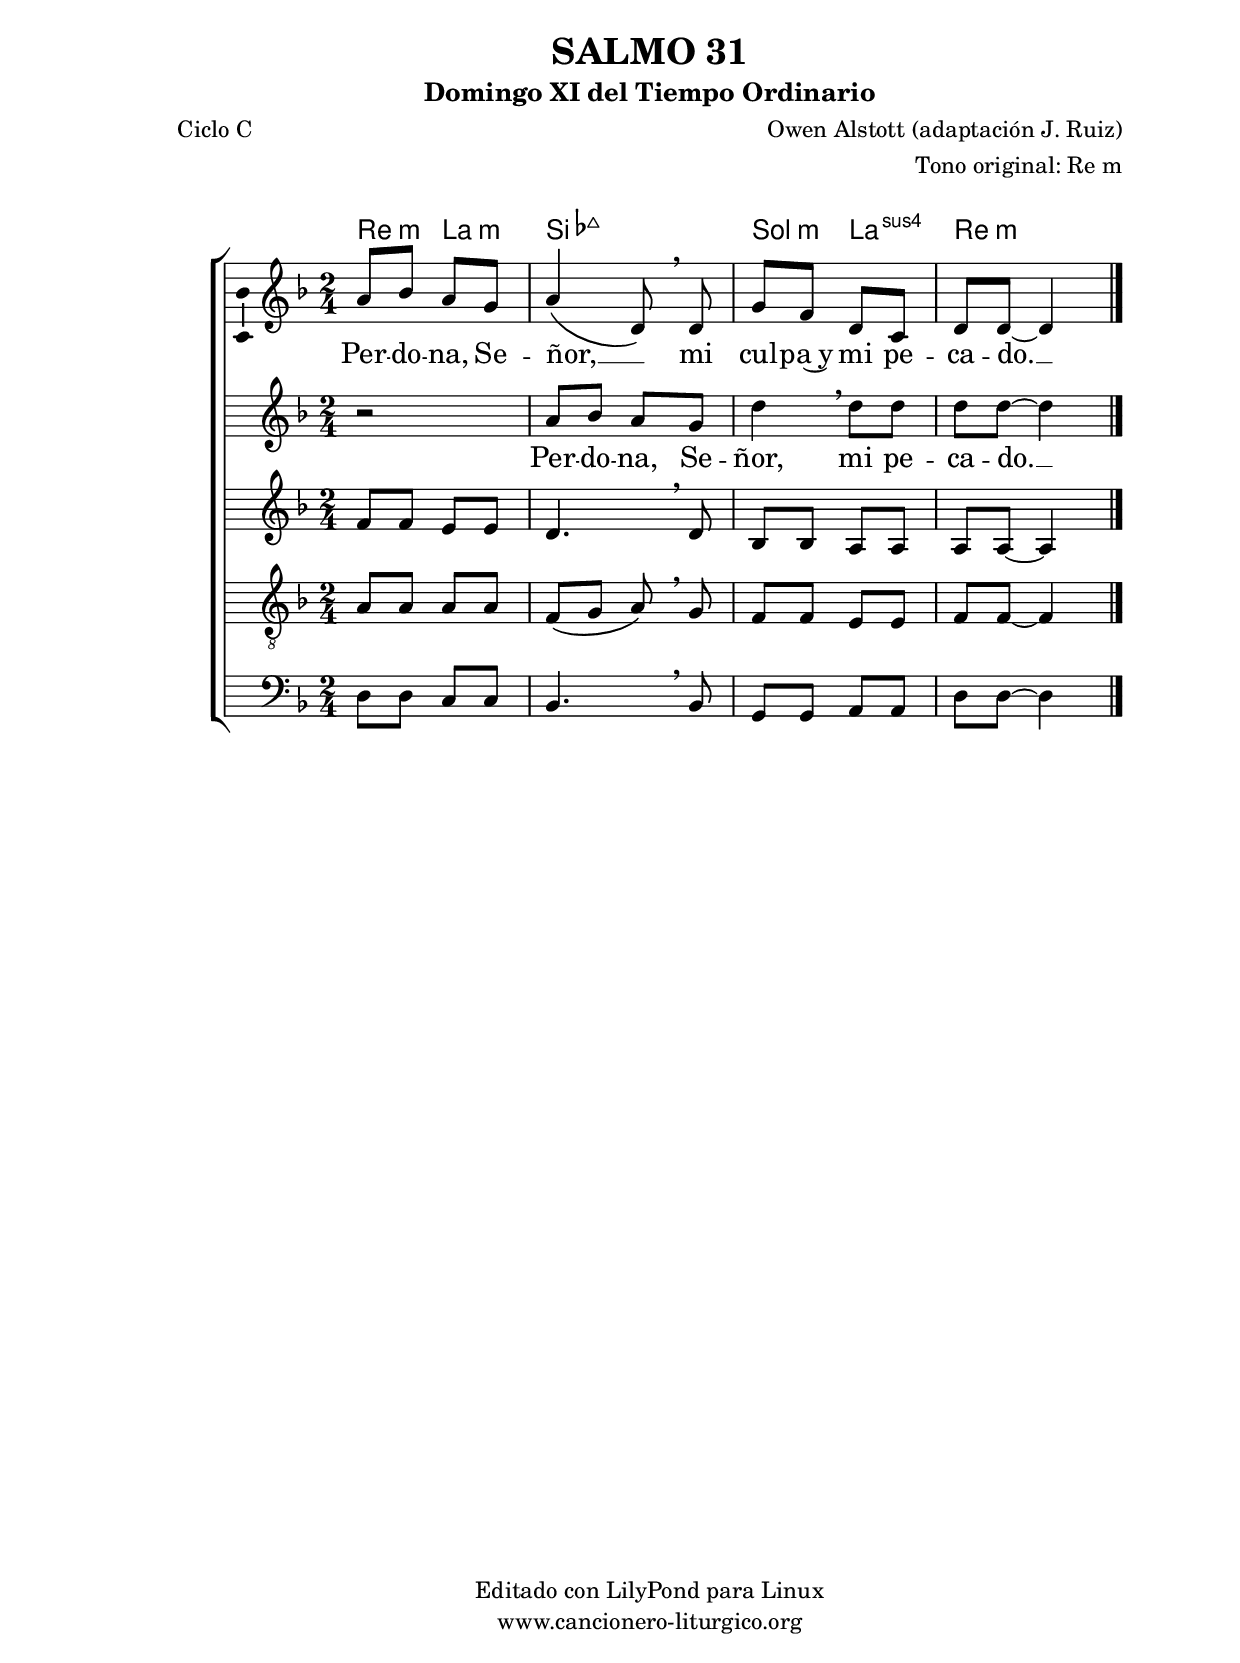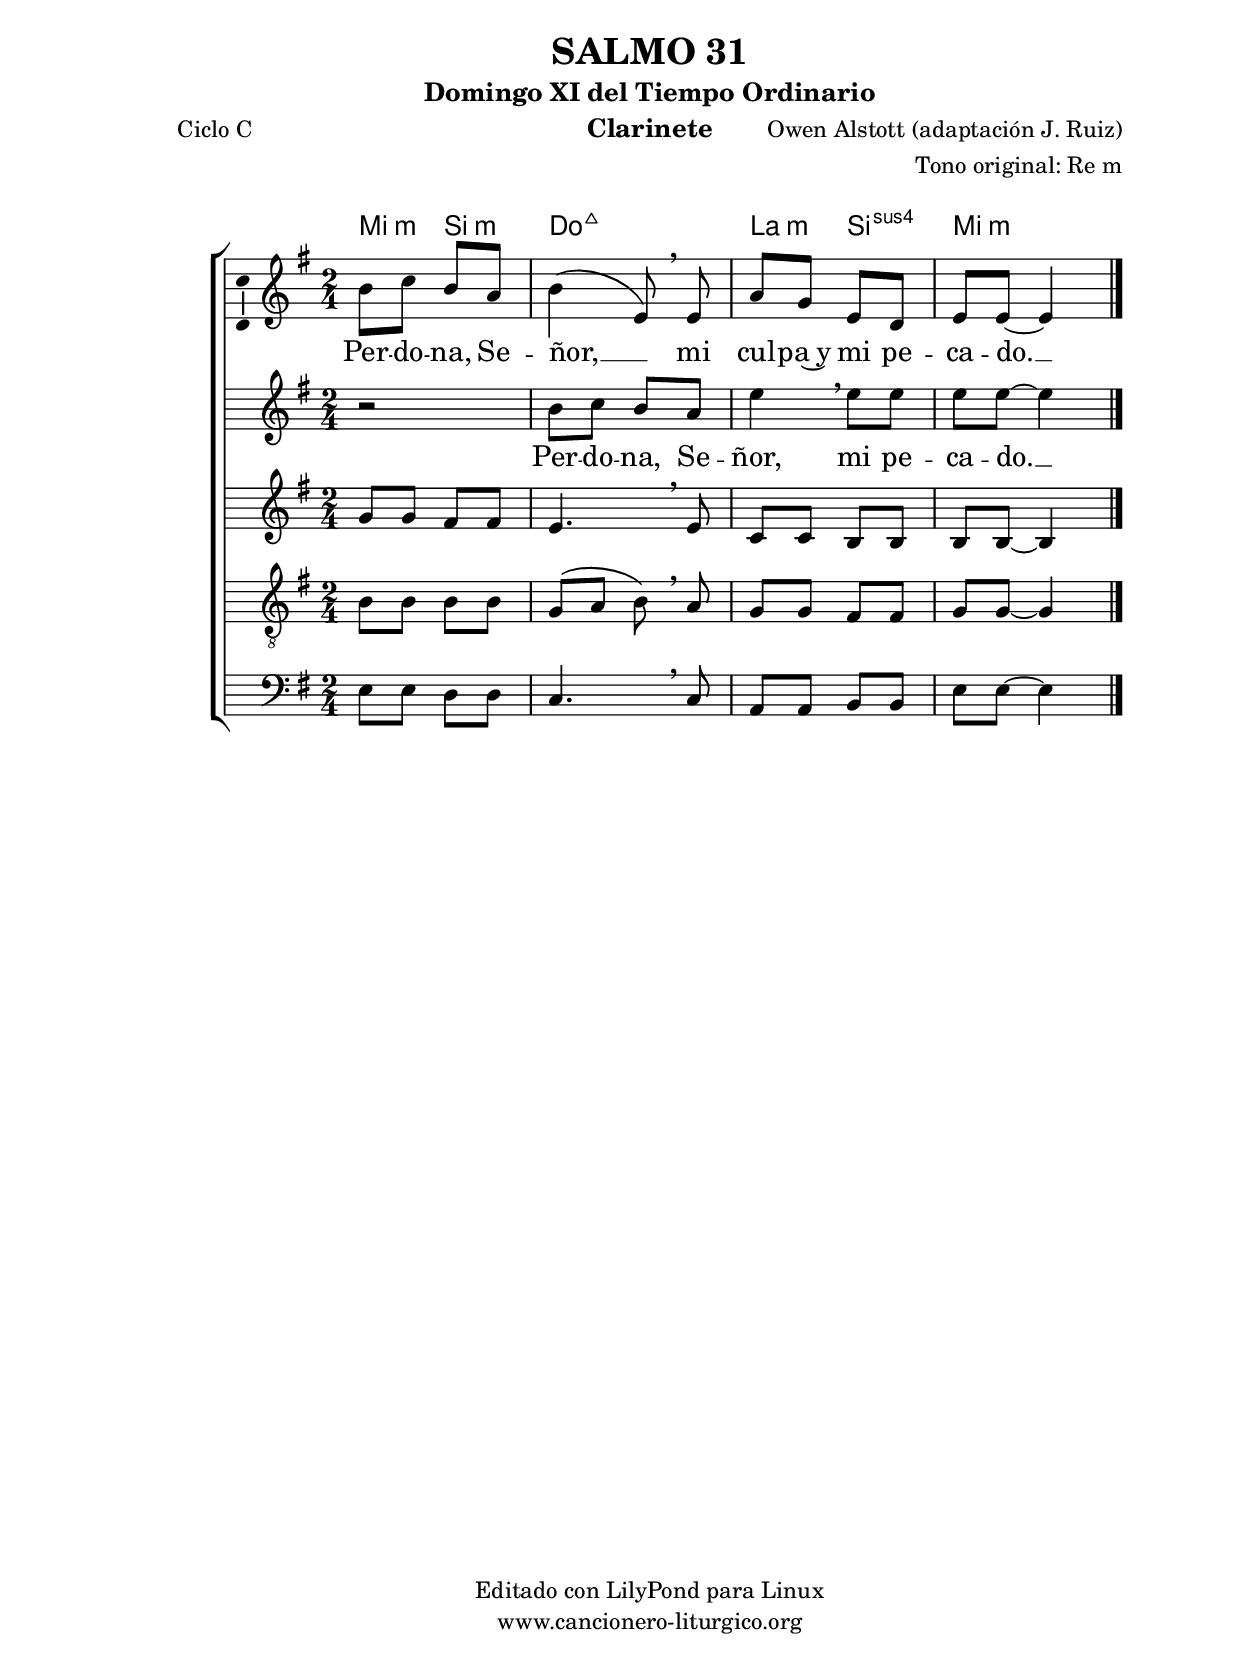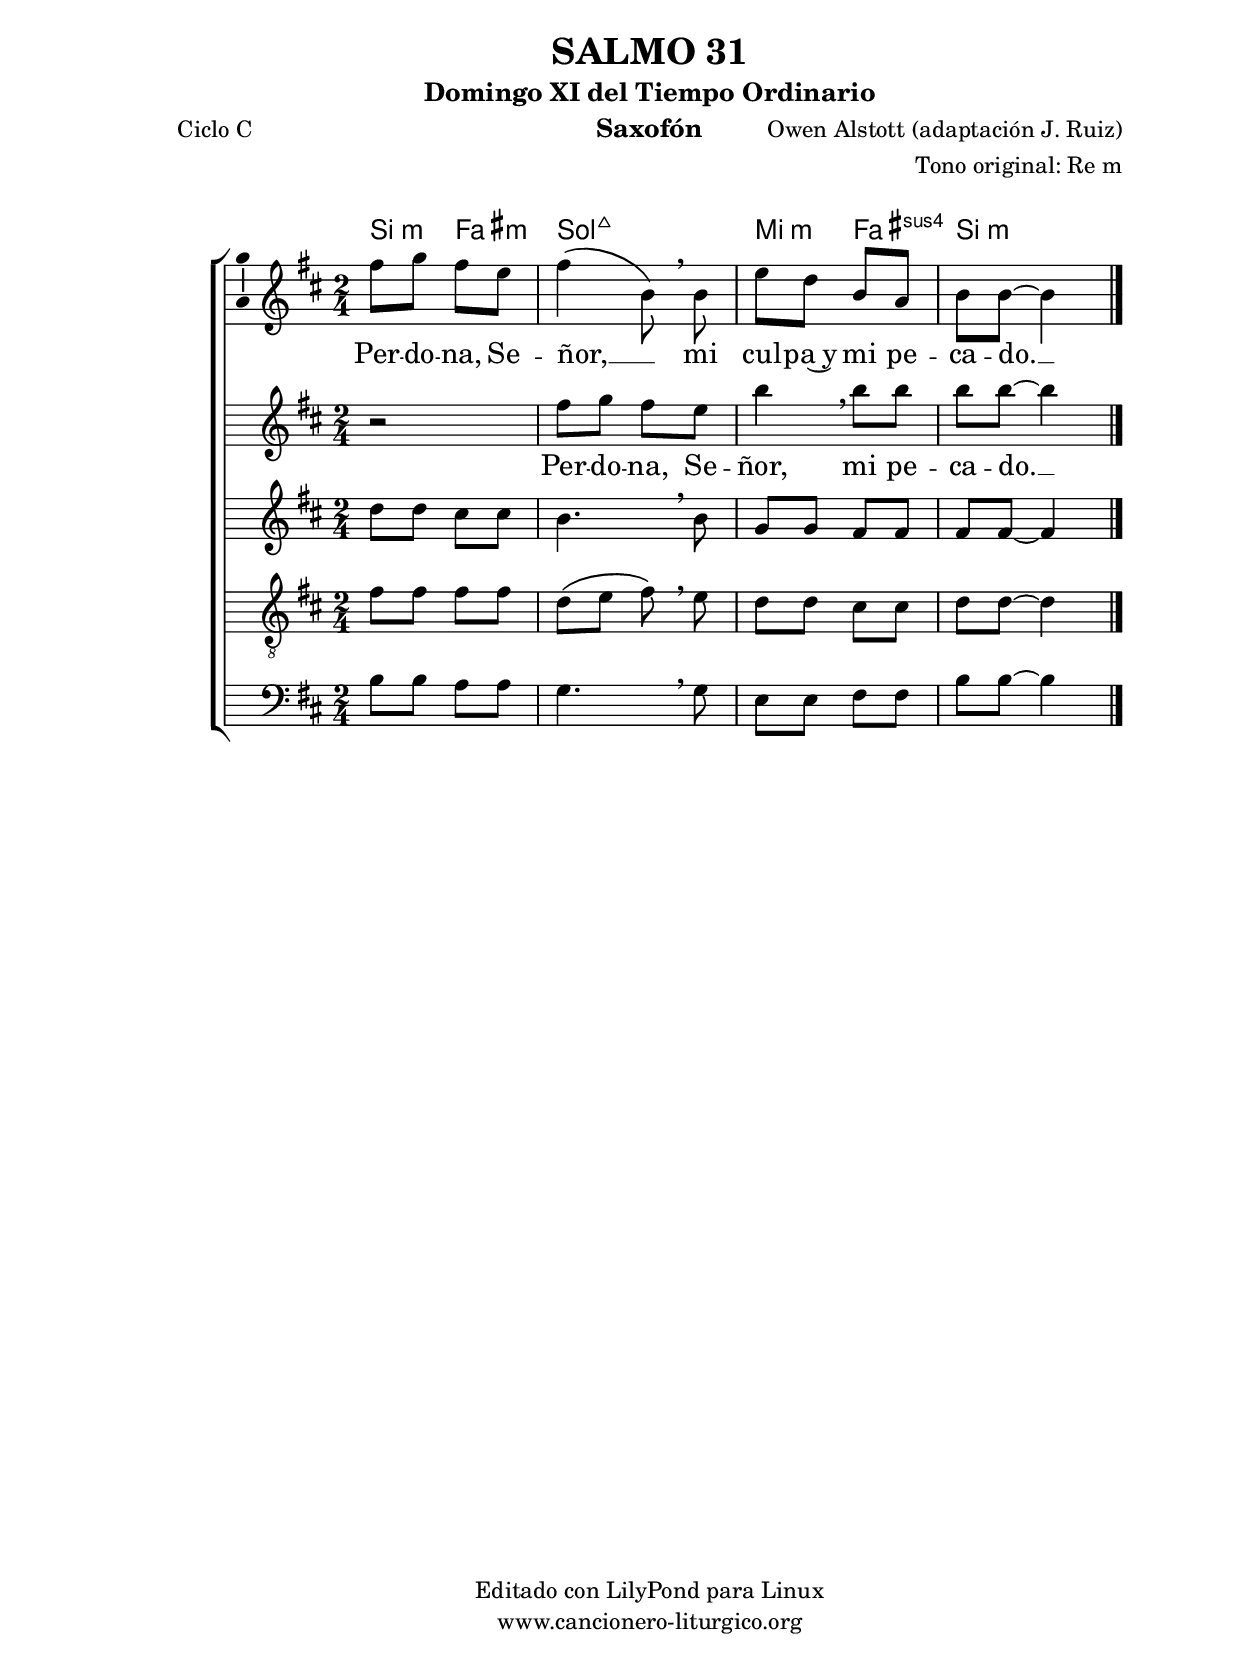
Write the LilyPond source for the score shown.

%
%para convertir .midi en .wav:
%timidity filename.midi -Ow -o finename.wav
%
%
%Para convertir de .wav a .mp3:
%lame -h -m j filename.wav
%
%
%para escuchar el midi:
%timidity nombrefichero.midi
%


%versión de lilypond para la que se ha escrito esta partitura:
\version "2.16.0"

	%Tamaño papel
	#(set-default-paper-size "a4")
	%Tamaño partitura
	#(set-global-staff-size 20)
	%No responde al pulsar sobre una nota
	#(ly:set-option 'point-and-click #f)

%parámetros del encabezamiento:
\header {
	title = "SALMO 31"
	subtitle = "Domingo XI del Tiempo Ordinario"
	composer = "Owen Alstott (adaptación J. Ruiz)"
	poet = "Ciclo C"
	meter = ""
	arranger = "Tono original: Re m"
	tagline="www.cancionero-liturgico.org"
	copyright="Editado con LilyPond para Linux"
	}

%parámetros asociados al papel:
\paper  {
	oddHeaderMarkup = \markup {\fill-line { \on-the-fly #not-first-page \fromproperty #'header:title \on-the-fly #not-first-page \fromproperty #'header:composer }}
	evenHeaderMarkup = \markup {\fill-line { \fromproperty #'header:composer \fromproperty #'header:title }}
	#(set-paper-size "a4")
	print-page-number = ##f
	first-page-number = 1
	print-first-page-number = ##f
%	head-separation = 3.0 \cm
	top-margin = 2.0 \cm
	bottom-margin = 0.5\cm
%%%	bottom-margin = -1.0\cm
	left-margin = 3.0 \cm
	line-width = 16.0 \cm 
	indent = 8\mm
	interscoreline = 2.\mm
	between-system-space = 15\mm
%	para que las partituras no llenen la hoja:
	ragged-bottom = ##t
%	idem para la última hoja:
	ragged-last-bottom = ##f
%	para que las partituras llenen el ancho del papel:
	ragged-last = ##f
	after-title-space = 2.5 \cm
%page-count=1
%system-count=8

	%Flexible Vertical Spacing
%	markup-markup-spacing =
%	#'((basic-distance . 15) (minimum-distance . 15) (padding . 3))
	markup-system-spacing =
	#'((basic-distance . 15) (minimum-distance . 15) (padding . 3))
	system-system-spacing =
	#'((basic-distance . 15) (minimum-distance . 15) (padding . 3))
	score-system-spacing =
	#'((basic-distance . 15) (minimum-distance . 15) (padding . 5))
%	top-system-spacing = % header
%	#'((basic-distance . 8) (minimum-distance . 0) (padding . 3))
%	top-markup-spacing =
%	#'((basic-distance . 20) (minimum-distance . 20) (padding . 3))
	last-bottom-spacing = % footer
	#'((basic-distance . 5) (minimum-distance . 5) (padding . 3))
%	score-markup-spacing =
%	#'((basic-distance . 16) (minimum-distance . 13) (padding . 3))

	}


%parámetros que afectan a toda la partitura:
global =  {
	%clave de sol (G):
	\clef G
	%armadura:
%	\transpose g f
	\key d \minor
	\tempo 4=60
	\set Score.tempoHideNote = ##t
	}


acordes = {
	\italianChords
	\chordmode {
%	\transpose g f
{
d4:m a:m bes2:7+ g4:m a:sus4 d2:m
	}
	}
}


melodia = 
%	\transpose g f
{
	\relative c''{
	\time 2/4

a8 bes a g
a4 \(d,8\) \breathe d
g8 f d c
d8 d~d4

	\bar "|."
	}
	}


melodiadisc = 
%	\transpose g f
{
	\relative c''{
	\time 2/4

r2
a8 bes a g
d'4 \breathe d8 d
d8 d~d4

	\bar "|."
	}
	}

melodiados = 
%	\transpose g f
{
	\relative c'{
	\time 2/4

f8 f e e
d4. \breathe d8
bes8 bes a a
a8 a~a4

	\bar "|."
	}
	}


melodiatres = 
%	\transpose g f
{
	\relative c'{

%clave de fa (F):
%\clef F
\clef "G_8"

	\time 2/4

a8 a a a
f8 \(g a\) \breathe g
f8 f e e
f8 f~f4

	\bar "|."
	}
	}

melodiacuatro = 
%	\transpose g f
{
	\relative c{

%clave de fa (F):
\clef F

	\time 2/4

d8 d c c
bes4. \breathe bes8
g8 g a a
d8 d~d4

	\bar "|."
	}
	}


texto = \lyricmode {
Per -- do -- na, Se -- ñor, __ _ mi cul -- pa~y mi pe -- ca -- do. __
	}

textodisc = \lyricmode {
Per -- do -- na, Se -- ñor, mi pe -- ca -- do. __
	}


acordesStaff = \context ChordNames = acordesStaff <<
	\set chordChanges = ##t
	\acordes
	>>


vozStaff = \context Voice = vozStaff
\with {\consists "Ambitus_engraver"}
<<
%	\set Staff.instrumentName = ""
%	\set Staff.shortInstrumentName = ""
%	\set Staff.midiInstrument = #"clarinet"
%	\set Staff.midiInstrument = #"cello"
%	\set Staff.midiInstrument = #"flute"
	\set Staff.midiInstrument = #"electric guitar (jazz)"
%	\set Staff.midiInstrument = #"english horn"
%	\set Staff.midiInstrument = #"violin"
%	\set Staff.midiInstrument = #"glockenspiel"
	\set Staff.midiMinimumVolume = #0.7
	\set Staff.midiMaximumVolume = #0.9
	\global
	\melodia
	>>

vozdiscStaff = \context Voice = vozdiscStaff
<<
%	\set Staff.instrumentName = "Saxofón"
%	\set Staff.shortInstrumentName = "S"
	\override Staff.StaffSymbol #'staff-space = #(magstep -0.35)
	\set Staff.midiInstrument = #"violin"
	\set Staff.midiMinimumVolume = #0.4
	\set Staff.midiMaximumVolume = #0.5
%Cambio tono para saxofón (DESDE tono de clarinete)
%El segundo comando escribe la partitura en el tono del saxofón
%El primer comando hace que el fichero midi, a pesar de lo anterior, suene en el mismo tono que el resto de la partitura
%%%%%\transposition f'
%%%%%\transpose d a,
{
	\global
	\melodiadisc
}
	>>

vozdosStaff = \context Voice = vozdosStaff
<<
%	\set Staff.instrumentName = "Clarinete 1"
%	\set Staff.shortInstrumentName = "C1"
	\override Staff.StaffSymbol #'staff-space = #(magstep -0.35)
	\set Staff.midiInstrument = #"english horn"
	\set Staff.midiMinimumVolume = #0.4
	\set Staff.midiMaximumVolume = #0.5
	\global
	\melodiados
	>>

voztresStaff = \context Voice = voztresStaff
<<
%	\set Staff.instrumentName = "Clarinete 2"
%	\set Staff.shortInstrumentName = "C2"
	\override Staff.StaffSymbol #'staff-space = #(magstep -0.35)
	\set Staff.midiInstrument = #"violin"
	\set Staff.midiMinimumVolume = #0.4
	\set Staff.midiMaximumVolume = #0.5
	\global
	\melodiatres
	>>

vozcuatroStaff = \context Voice = vozcuatroStaff
<<
%	\set Staff.instrumentName = "Bajo"
%	\set Staff.shortInstrumentName = "B"
	\override Staff.StaffSymbol #'staff-space = #(magstep -0.35)
	\set Staff.midiInstrument = #"electric bass (finger)"
	\set Staff.midiMinimumVolume = #0.9
	\set Staff.midiMaximumVolume = #0.9
	\global
	\relative c' \melodiacuatro
	>>

textoStaff = \context Lyrics = textoStaff <<
	\lyricsto vozStaff \texto
	>>

textodiscStaff = \context Lyrics = textodiscStaff <<
	\lyricsto vozdiscStaff \textodisc
	>>


\book {
	\score {
		\context ChoirStaff {
%			\override StaffGroup.SystemStartBracket #'collapse-height = #1
%			\override Score.SystemStartBar #'collapse-height = #1
			<<
			\acordesStaff
			\vozStaff
			\textoStaff
			\vozdiscStaff
			\textodiscStaff
			\vozdosStaff
			\voztresStaff
			\vozcuatroStaff
			>>
			}
		\layout {
	    		\context {
				\Lyrics
				\override LyricText #'font-size = #2
				}
	   		 \context {
				\Score
				%fontSize = #3
				\override StaffSymbol #'staff-space = #(magstep +3)
				%\override Beam #'thickness = #0.55
				%\override SpacingSpanner #'spacing-increment = #1.0
				%\override Slur #'height-limit = #1.5
				}
			}
		}
	\score {
		\unfoldRepeats
		\context ChoirStaff {
			<<
			\acordesStaff
			\vozStaff
			\vozdiscStaff
			\vozdosStaff
			\voztresStaff
			\vozcuatroStaff
			>>
			}
		\midi {
	  		\context {
	  			\Score
				tempoWholesPerMinute = #(ly:make-moment 70 4)
				}
			}
		}
	}

%Partitura para clarinete
#(define output-suffix "C")
\book {
	\header{
		instrument = "Clarinete"
		}
	\score {
		\context ChoirStaff {
%			\override StaffGroup.SystemStartBracket #'collapse-height = #1
%			\override Score.SystemStartBar #'collapse-height = #1
\transpose c d
			<<
			\acordesStaff
			\vozStaff
			\textoStaff
			\vozdiscStaff
			\textodiscStaff
			\vozdosStaff
			\voztresStaff
			\vozcuatroStaff
			>>
			}
		\layout {
	    		\context {
				\Lyrics
				\override LyricText #'font-size = #2
				}
	   		 \context {
				\Score
				%fontSize = #3
				\override StaffSymbol #'staff-space = #(magstep +3)
				%\override Beam #'thickness = #0.55
				%\override SpacingSpanner #'spacing-increment = #1.0
				%\override Slur #'height-limit = #1.5
				}
			}
		}
	}

%Partitura para saxofón
#(define output-suffix "S")
\book {
	\header{
		instrument = "Saxofón"
		}
	\score {
		\context ChoirStaff {
%			\override StaffGroup.SystemStartBracket #'collapse-height = #1
%			\override Score.SystemStartBar #'collapse-height = #1
\transpose c a
			<<
			\acordesStaff
			\vozStaff
			\textoStaff
			\vozdiscStaff
			\textodiscStaff
			\vozdosStaff
			\voztresStaff
			\vozcuatroStaff
			>>
			}
		\layout {
	    		\context {
				\Lyrics
				\override LyricText #'font-size = #2
				}
	   		 \context {
				\Score
				%fontSize = #3
				\override StaffSymbol #'staff-space = #(magstep +3)
				%\override Beam #'thickness = #0.55
				%\override SpacingSpanner #'spacing-increment = #1.0
				%\override Slur #'height-limit = #1.5
				}
			}
		}
	}

